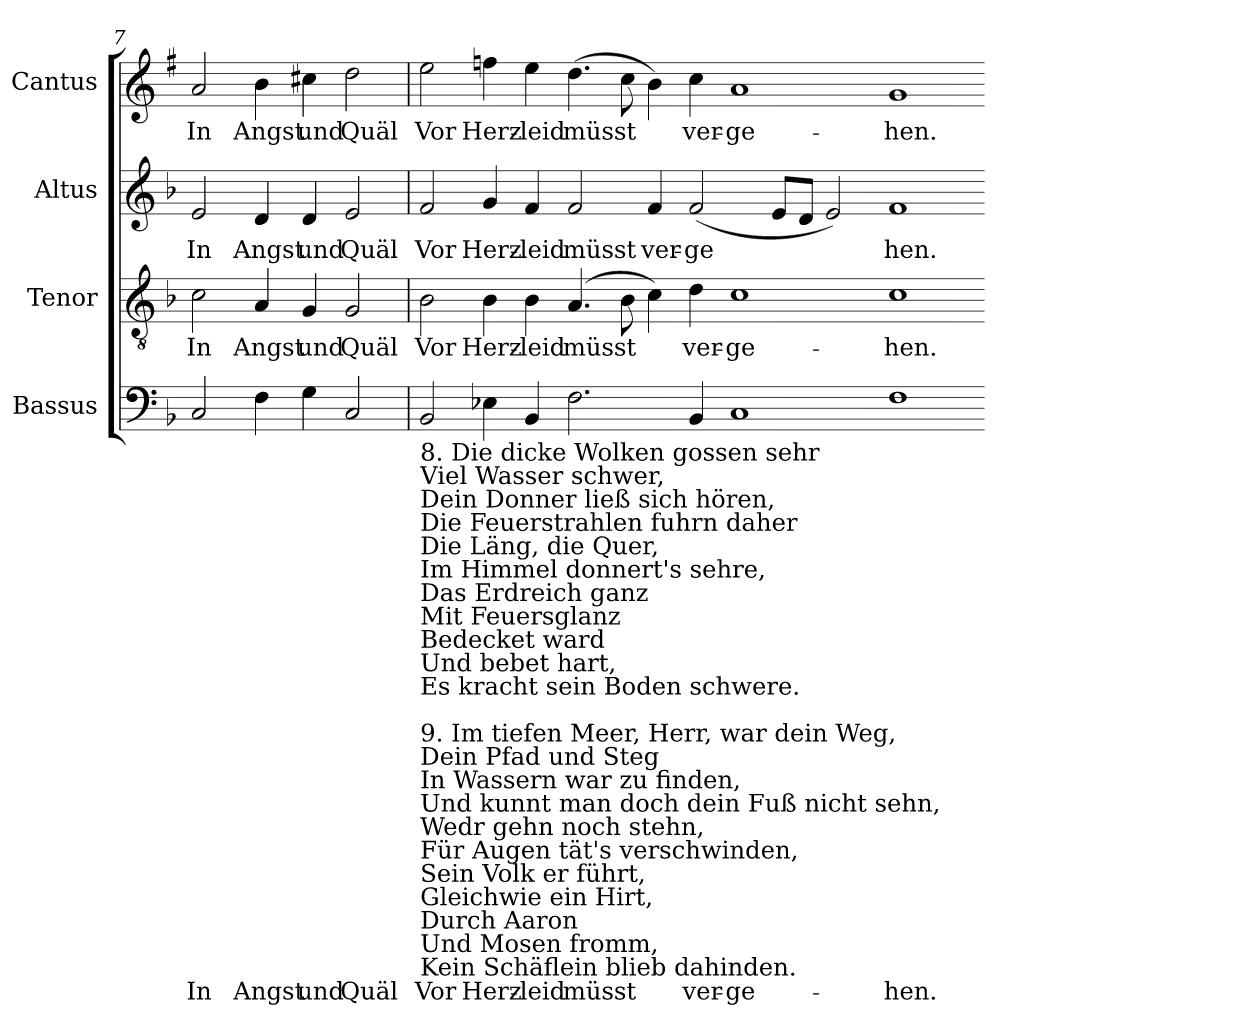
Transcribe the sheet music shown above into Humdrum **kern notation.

**kern	**text	**kern	**text	**kern	**text	**kern	**text
*part4	*part4	*part3	*part3	*part2	*part2	*part1	*part1
*staff4	*staff4	*staff3	*staff3	*staff2	*staff2	*staff1	*staff1
*I"Bassus	*	*I"Tenor	*	*I"Altus	*	*I"Cantus	*
*clefF4	*	*clefGv2	*	*clefG2	*	*clefG2	*
*	*	*	*	*	*	*ITrd1c2	*
*k[b-]	*	*k[b-]	*	*k[b-]	*	*k[b-]	*
*F:	*	*F:	*	*F:	*	*F:	*
=7	=7	=7	=7	=7	=7	=7	=7
!	!LO:LY:b	!	!LO:LY:b	!	!LO:LY:b	!	!LO:LY:b
2C	In	2c	In	2e	In	2g	In
!	!LO:LY:b	!	!LO:LY:b	!	!LO:LY:b	!	!LO:LY:b
4F	Angst	4A	Angst	4d	Angst	4a	Angst
!	!LO:LY:b	!	!LO:LY:b	!	!LO:LY:b	!	!LO:LY:b
4G	und	4G	und	4d	und	4bn	und
!	!LO:LY:b	!	!LO:LY:b	!	!LO:LY:b	!	!LO:LY:b
2C	Quäl	2G	Quäl	2e	Quäl	2cc	Quäl
=8	=8	=8	=8	=8	=8	=8	=8
!LO:TX:b:t=8. Die dicke Wolken gossen sehr\nViel Wasser schwer,\nDein Donner ließ sich hören,\nDie Feuerstrahlen fuhrn daher\nDie Läng, die Quer,\nIm Himmel donnert's sehre,\nDas Erdreich ganz\nMit Feuersglanz\nBedecket ward\nUnd bebet hart,\nEs kracht sein Boden schwere.\n\n9. Im tiefen Meer, Herr, war dein Weg,\nDein Pfad und Steg\nIn Wassern war zu finden,\nUnd kunnt man doch dein Fuß nicht sehn,\nWedr gehn noch stehn,\nFür Augen tät's verschwinden,\nSein Volk er führt,\nGleichwie ein Hirt,\nDurch Aaron\nUnd Mosen fromm,\nKein Schäflein blieb dahinden.	!	!	!	!	!	!	!
!	!LO:LY:b	!	!LO:LY:b	!	!LO:LY:b	!	!LO:LY:b
2BB-	Vor	2B-	Vor	2f	Vor	2dd	Vor
!	!LO:LY:b	!	!LO:LY:b	!	!LO:LY:b	!	!LO:LY:b
4E-X	Herz-	4B-	Herz-	4g	Herz-	4ee-X	Herz-
!	!LO:LY:b	!	!LO:LY:b	!	!LO:LY:b	!	!LO:LY:b
4BB-	-leid	4B-	-leid	4f	-leid	4dd	-leid
!	!LO:LY:b	!	!LO:LY:b	!	!LO:LY:b	!	!LO:LY:b
2.F	müsst	(>4.A	müsst	2f	müsst	(>4.cc	müsst
.	.	8B-	.	.	.	8b-	.
!	!	!	!	!	!LO:LY:b	!	!
.	.	4c)	.	4f	ver-	4a)	.
!	!LO:LY:b	!	!LO:LY:b	!	!LO:LY:b	!	!LO:LY:b
4BB-	ver-	4d	ver-	(<2f	-ge	4b-	ver-
!	!LO:LY:b	!	!LO:LY:b	!	!	!	!LO:LY:b
1C	-ge-	1c	-ge-	.	.	1g	-ge-
.	.	.	.	8eL	.	.	.
.	.	.	.	8dJ	.	.	.
.	.	.	.	2e)	.	.	.
!	!LO:LY:b	!	!LO:LY:b	!	!LO:LY:b	!	!LO:LY:b
1F	-hen.	1c	-hen.	1f	hen.	1f	-hen.
=-	=-	=-	=-	=-	=-	=-	=-
*-	*-	*-	*-	*-	*-	*-	*-
